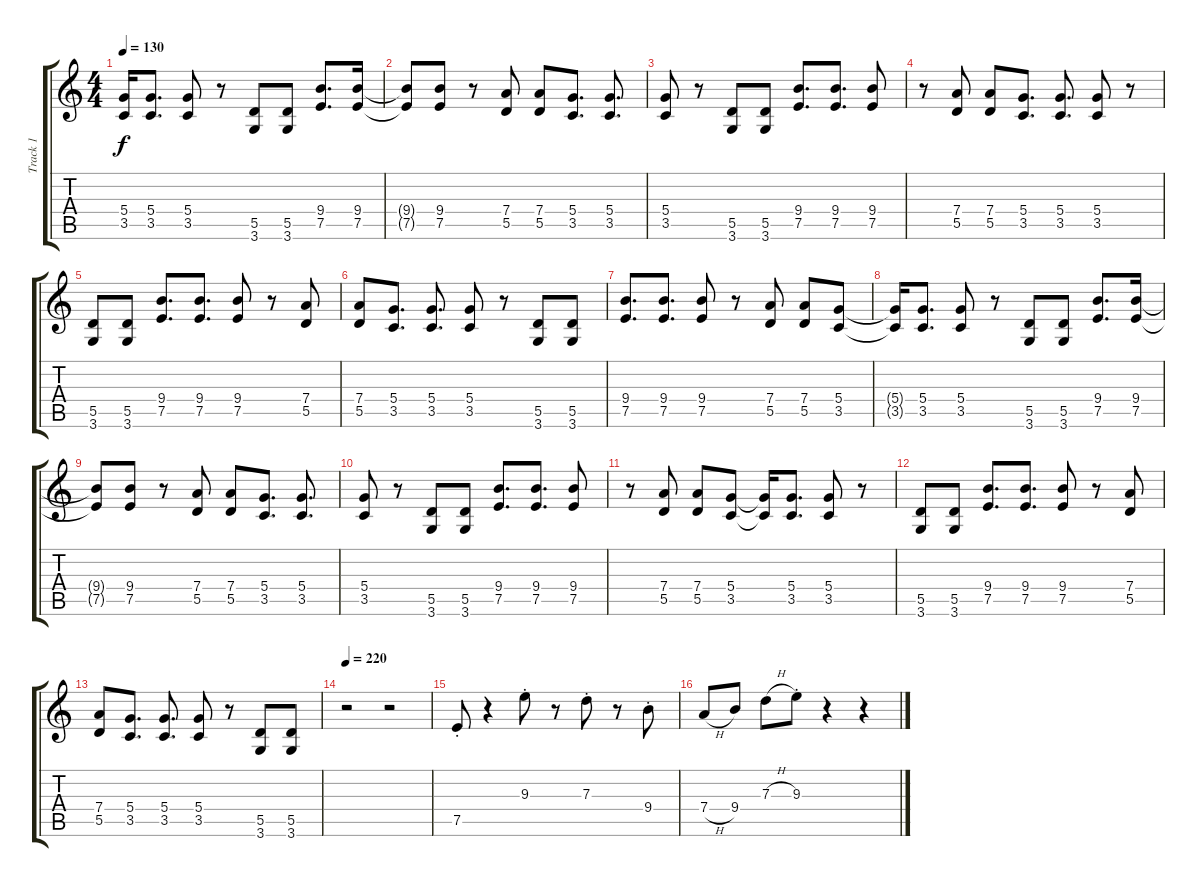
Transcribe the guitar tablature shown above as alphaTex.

\track ("Track 1" "Track 1") {instrument acousticguitarsteel}
\staff {score tabs}
\tuning (E4 B3 G3 D3 A2 E2) {hide}
\ts (4 4)
\tempo 130
\clef g2
\ks c
(5.4{t} 3.5{t}).16{dy f} (5.4 3.5).8{d} (5.4 3.5).8 r.8 (5.5 3.6).8 (5.5 3.6).8 (9.4 7.5).8{d} (9.4 7.5).16 |
(9.4{t} 7.5{t}).8 (9.4 7.5).8 r.8 (7.4 5.5).8 (7.4 5.5).8 (5.4 3.5).8{d} (5.4 3.5).8{d} |
(5.4 3.5).8 r.8 (5.5 3.6).8 (5.5 3.6).8 (9.4 7.5).8{d} (9.4 7.5).8{d} (9.4 7.5).8 |
r.8 (7.4 5.5).8 (7.4 5.5).8 (5.4 3.5).8{d} (5.4 3.5).8{d} (5.4 3.5).8 r.8 |
(5.5 3.6).8 (5.5 3.6).8 (9.4 7.5).8{d} (9.4 7.5).8{d} (9.4 7.5).8 r.8 (7.4 5.5).8 |
(7.4 5.5).8 (5.4 3.5).8{d} (5.4 3.5).8{d} (5.4 3.5).8 r.8 (5.5 3.6).8 (5.5 3.6).8 |
(9.4 7.5).8{d} (9.4 7.5).8{d} (9.4 7.5).8 r.8 (7.4 5.5).8 (7.4 5.5).8 (5.4 3.5).8 |
(5.4{t} 3.5{t}).16 (5.4 3.5).8{d} (5.4 3.5).8 r.8 (5.5 3.6).8 (5.5 3.6).8 (9.4 7.5).8{d} (9.4 7.5).16 |
(9.4{t} 7.5{t}).8 (9.4 7.5).8 r.8 (7.4 5.5).8 (7.4 5.5).8 (5.4 3.5).8{d} (5.4 3.5).8{d} |
(5.4 3.5).8 r.8 (5.5 3.6).8 (5.5 3.6).8 (9.4 7.5).8{d} (9.4 7.5).8{d} (9.4 7.5).8 |
r.8 (7.4 5.5).8 (7.4 5.5).8 (5.4 3.5).8 (5.4{t} 3.5{t}).16 (5.4 3.5).8{d} (5.4 3.5).8 r.8 |
(5.5 3.6).8 (5.5 3.6).8 (9.4 7.5).8{d} (9.4 7.5).8{d} (9.4 7.5).8 r.8 (7.4 5.5).8 |
(7.4 5.5).8 (5.4 3.5).8{d} (5.4 3.5).8{d} (5.4 3.5).8 r.8 (5.5 3.6).8 (5.5 3.6).8 |
\tempo 220
r.2 r.2 |
7.5{st}.8 r.4 9.3{st}.8 r.8 7.3{st}.8 r.8 9.4{st}.8 |
7.4{h}.8 9.4.8 7.3{h}.8 9.3{st}.8 r.4 r.4
